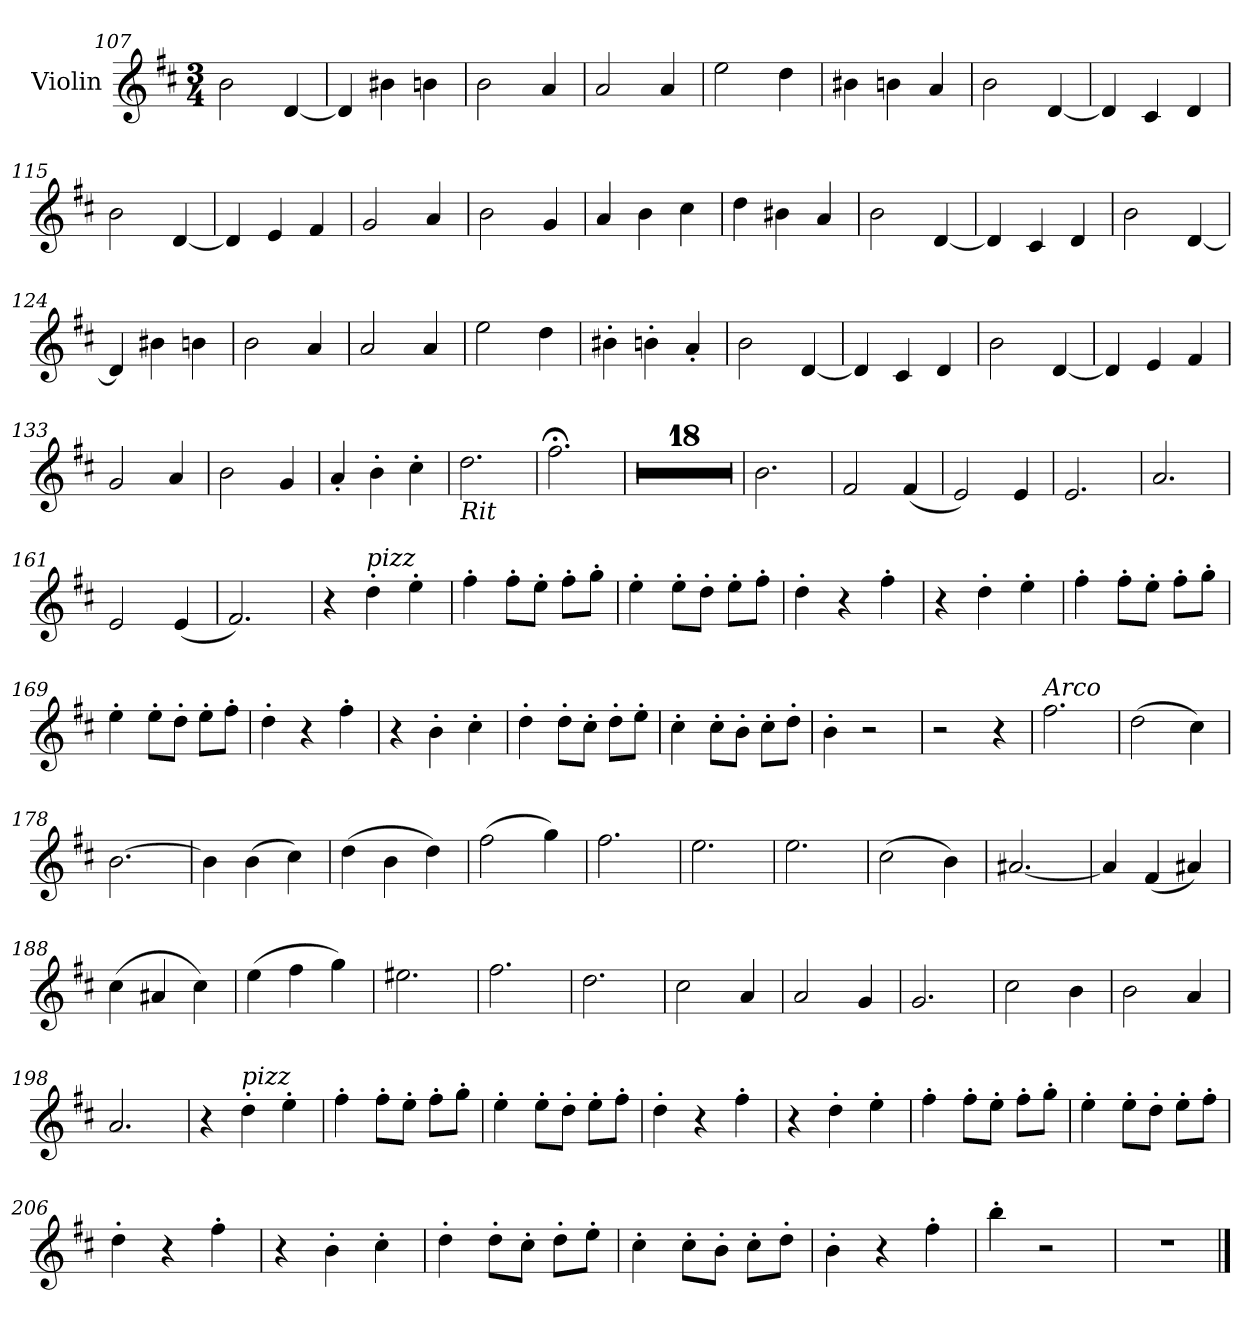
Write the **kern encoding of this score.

**kern
*part1
*staff1
*I"Violin
*I'Vln.
*clefG2
*k[f#c#]
*M3/4
=107
2b\
[4d/
=108
4d/]
4b#X\
4bn\
=109
2b\
4a/
=110
2a/
4a/
=111
2ee\
4dd\
=112
4b#X\
4bn\
4a/
=113
2b\
[4d/
=114
4d/]
4c#/
4d/
=115
2b\
[4d/
=116
4d/]
4e/
4f#/
=117
2g/
4a/
!!LO:LB:g=z
=118
2b\
4g/
=119
4a/
4b\
4cc#\
=120
4dd\
4b#X\
4a/
=121
2b\
[4d/
=122
4d/]
4c#/
4d/
=123
2b\
[4d/
=124
4d/]
4b#X\
4bn\
=125
2b\
4a/
=126
2a/
4a/
=127
2ee\
4dd\
=128
4b#X'\
4bn'\
4a'/
=129
2b\
[4d/
!!LO:LB:g=z
=130
4d/]
4c#/
4d/
=131
2b\
[4d/
=132
4d/]
4e/
4f#/
=133
2g/
4a/
=134
2b\
4g/
=135
4a'/
4b'\
4cc#'\
=136
!LO:TX:b:i:t=Rit
2.dd\
=137
2.ff#;<\
=138
2.r
=139
2.r
=140
2.r
=141
2.r
=142
2.r
=143
2.r
=144
2.r
!!LO:LB:g=z
=145
2.r
=146
2.r
=147
2.r
=148
2.r
=149
2.r
=150
2.r
=151
2.r
=152
2.r
=153
2.r
=154
2.r
=155
2.r
=156
2.b\
=157
2f#/
(4f#/
=158
2e/)
4e/
=159
2.e/
=160
2.a/
=161
2e/
(4e/
!!LO:LB:g=z
=162
2.f#/)
=163
4r
!LO:TX:a:i:t=pizz
4dd'\
4ee'\
=164
4ff#'\
8ff#'\L
8ee'\J
8ff#'\L
8gg'\J
=165
4ee'\
8ee'\L
8dd'\J
8ee'\L
8ff#'\J
=166
4dd'\
4r
4ff#'\
=167
4r
4dd'\
4ee'\
=168
4ff#'\
8ff#'\L
8ee'\J
8ff#'\L
8gg'\J
=169
4ee'\
8ee'\L
8dd'\J
8ee'\L
8ff#'\J
=170
4dd'\
4r
4ff#'\
=171
4r
4b'\
4cc#'\
!!LO:LB:g=z
=172
4dd'\
8dd'\L
8cc#'\J
8dd'\L
8ee'\J
=173
4cc#'\
8cc#'\L
8b'\J
8cc#'\L
8dd'\J
=174
4b'\
2r
=175
2r
4r
=176
!LO:TX:a:i:t=Arco
2.ff#\
=177
(2dd\
4cc#\)
=178
[2.b\
=179
4b\]
(4b\
4cc#\)
=180
(4dd\
4b\
4dd\)
=181
(2ff#\
4gg\)
=182
2.ff#\
=183
2.ee\
!!LO:LB:g=z
=184
2.ee\
=185
(2cc#\
4b\)
=186
[2.a#X/
=187
4a#/]
(4f#/
4a#X/)
=188
(4cc#\
4a#X/
4cc#\)
=189
(4ee\
4ff#\
4gg\)
=190
2.ee#X\
=191
2.ff#\
=192
2.dd\
=193
2cc#\
4a/
=194
2a/
4g/
=195
2.g/
=196
2cc#\
4b\
!!LO:LB:g=z
=197
2b\
4a/
=198
2.a/
=199
4r
!LO:TX:a:i:t=pizz
4dd'\
4ee'\
=200
4ff#'\
8ff#'\L
8ee'\J
8ff#'\L
8gg'\J
=201
4ee'\
8ee'\L
8dd'\J
8ee'\L
8ff#'\J
=202
4dd'\
4r
4ff#'\
=203
4r
4dd'\
4ee'\
=204
4ff#'\
8ff#'\L
8ee'\J
8ff#'\L
8gg'\J
=205
4ee'\
8ee'\L
8dd'\J
8ee'\L
8ff#'\J
=206
4dd'\
4r
4ff#'\
!!LO:LB:g=z
=207
4r
4b'\
4cc#'\
=208
4dd'\
8dd'\L
8cc#'\J
8dd'\L
8ee'\J
=209
4cc#'\
8cc#'\L
8b'\J
8cc#'\L
8dd'\J
=210
4b'\
4r
4ff#'\
=211
4bb'\
2r
=212
2.r
==
*-
